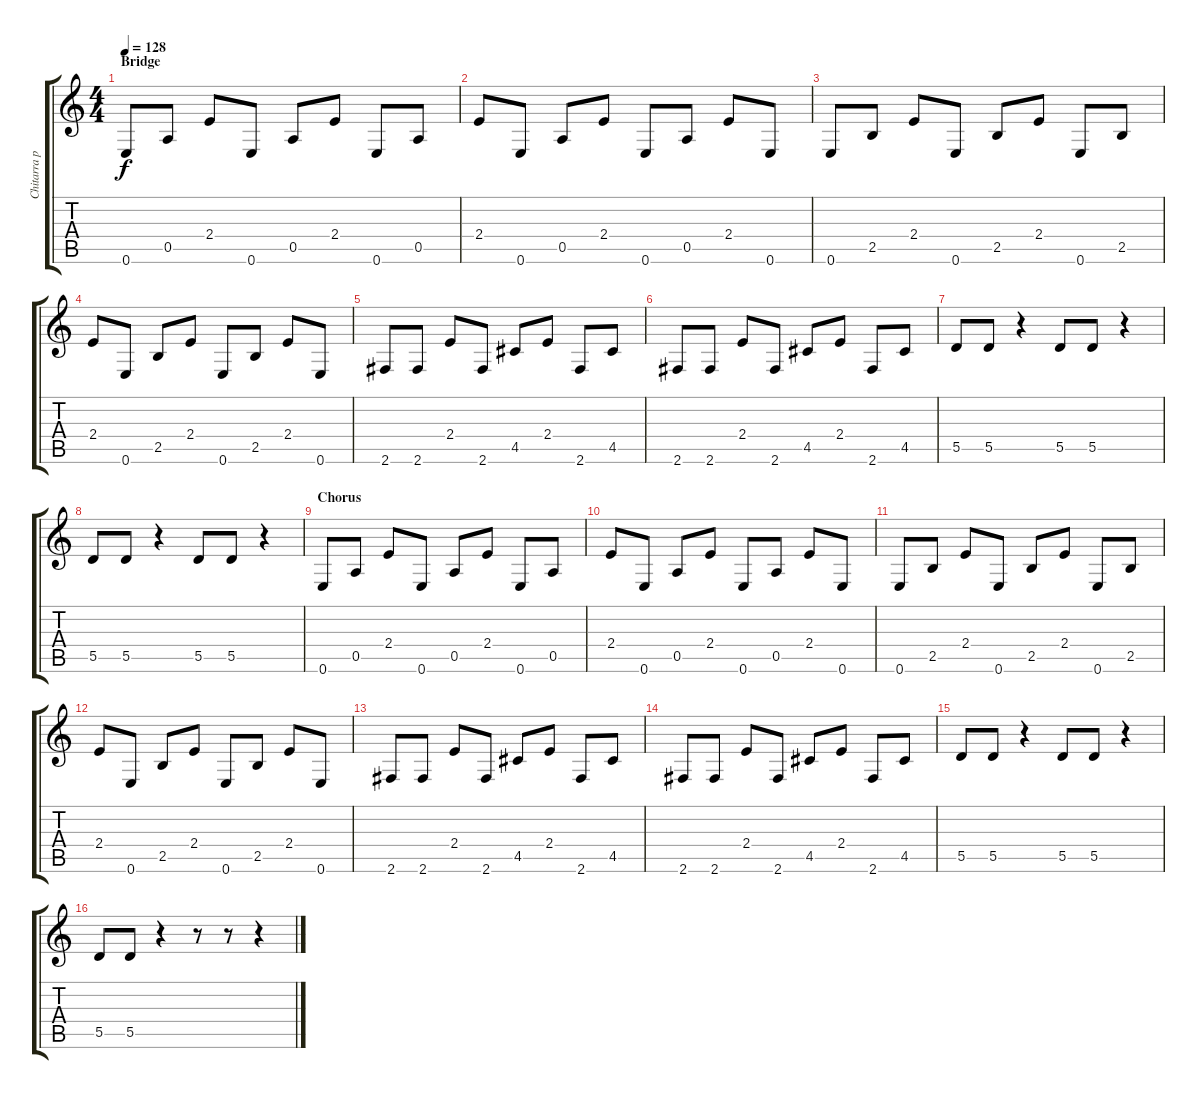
\track ("Chitarra pulita" "Chitarra p") {instrument electricguitarjazz}
\staff {score tabs}
\tuning (E4 B3 G3 D3 A2 E2) {hide}
\ts (4 4)
\section ("" "Bridge")
\tempo 128
\clef g2
\ks c
0.6.8{dy f} 0.5.8 2.4.8 0.6.8 0.5.8 2.4.8 0.6.8 0.5.8 |
2.4.8 0.6.8 0.5.8 2.4.8 0.6.8 0.5.8 2.4.8 0.6.8 |
0.6.8 2.5.8 2.4.8 0.6.8 2.5.8 2.4.8 0.6.8 2.5.8 |
2.4.8 0.6.8 2.5.8 2.4.8 0.6.8 2.5.8 2.4.8 0.6.8 |
2.6.8 2.6.8 2.4.8 2.6.8 4.5.8 2.4.8 2.6.8 4.5.8 |
2.6.8 2.6.8 2.4.8 2.6.8 4.5.8 2.4.8 2.6.8 4.5.8 |
5.5.8 5.5.8 r.4 5.5.8 5.5.8 r.4 |
5.5.8 5.5.8 r.4 5.5.8 5.5.8 r.4 |
\section ("" "Chorus")
0.6.8 0.5.8 2.4.8 0.6.8 0.5.8 2.4.8 0.6.8 0.5.8 |
2.4.8 0.6.8 0.5.8 2.4.8 0.6.8 0.5.8 2.4.8 0.6.8 |
0.6.8 2.5.8 2.4.8 0.6.8 2.5.8 2.4.8 0.6.8 2.5.8 |
2.4.8 0.6.8 2.5.8 2.4.8 0.6.8 2.5.8 2.4.8 0.6.8 |
2.6.8 2.6.8 2.4.8 2.6.8 4.5.8 2.4.8 2.6.8 4.5.8 |
2.6.8 2.6.8 2.4.8 2.6.8 4.5.8 2.4.8 2.6.8 4.5.8 |
5.5.8 5.5.8 r.4 5.5.8 5.5.8 r.4 |
5.5.8 5.5.8 r.4 r.8 r.8 r.4
